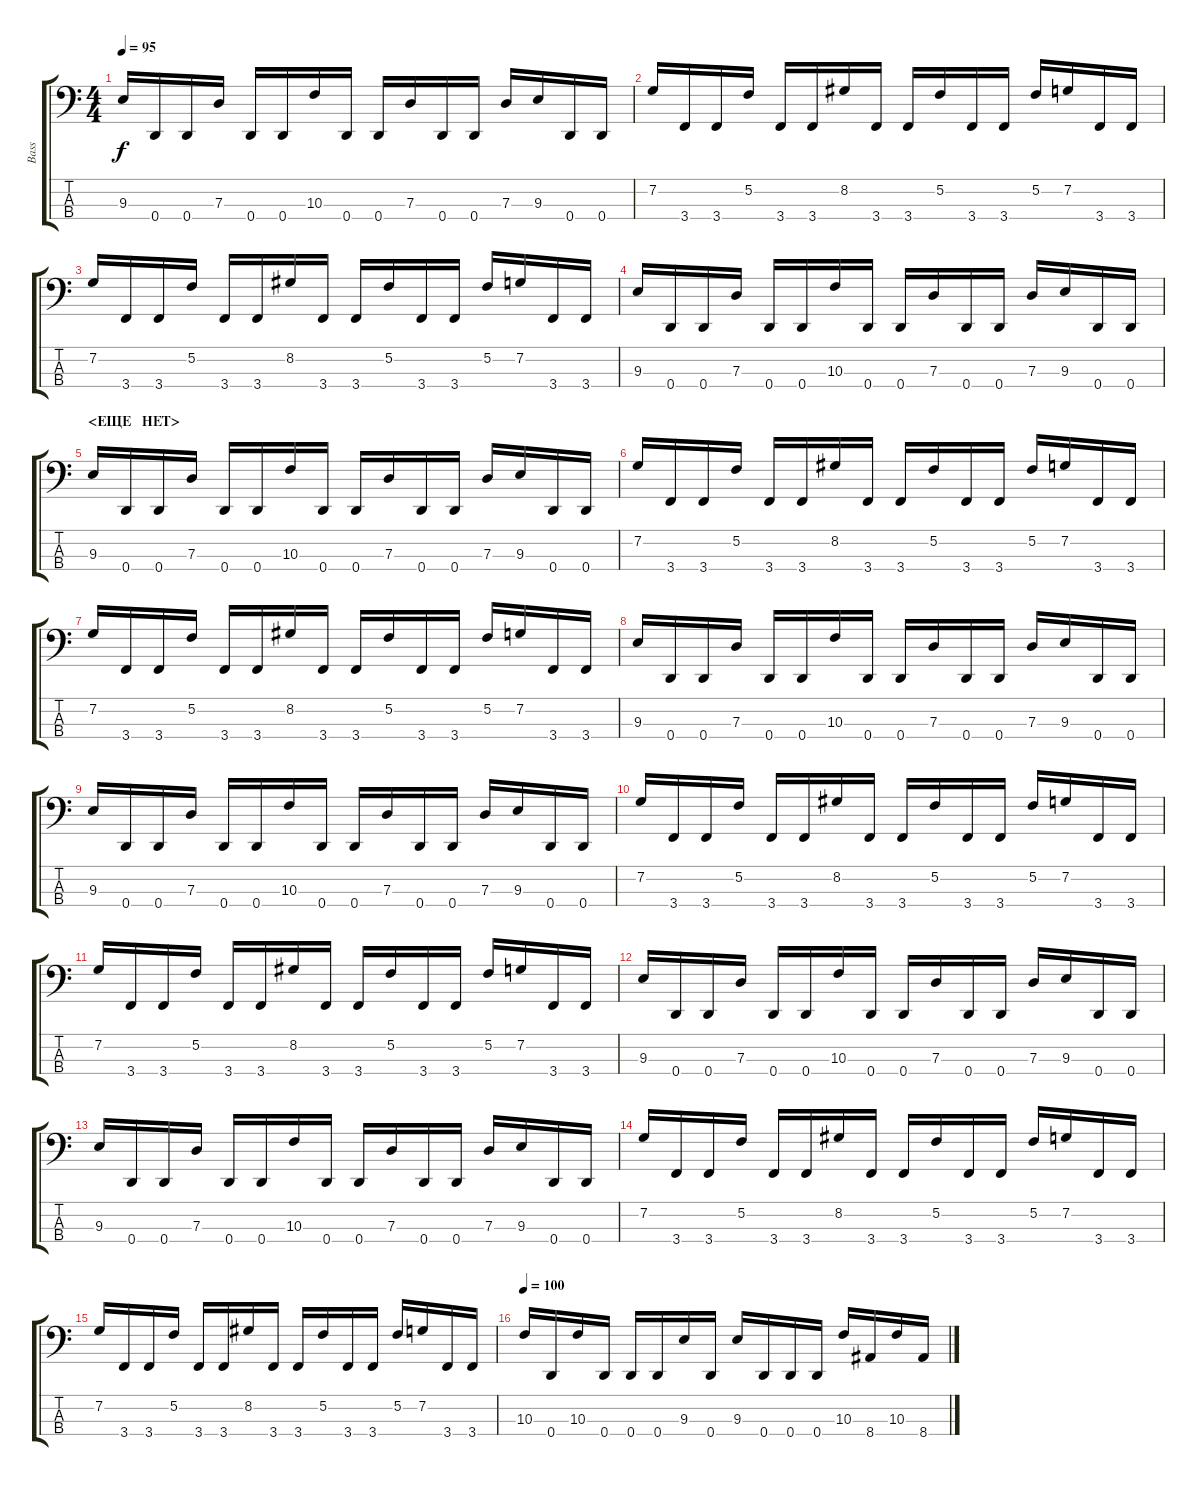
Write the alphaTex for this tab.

\track ("Bass" "Bass") {instrument electricbasspick}
\staff {score tabs}
\tuning (F2 C2 G1 D1) {hide}
\ts (4 4)
\tempo 95
\clef f4
\ks c
9.3.16{dy f} 0.4.16 0.4.16 7.3.16 0.4.16 0.4.16 10.3.16 0.4.16 0.4.16 7.3.16 0.4.16 0.4.16 7.3.16 9.3.16 0.4.16 0.4.16 |
7.2.16 3.4.16 3.4.16 5.2.16 3.4.16 3.4.16 8.2.16 3.4.16 3.4.16 5.2.16 3.4.16 3.4.16 5.2.16 7.2.16 3.4.16 3.4.16 |
7.2.16 3.4.16 3.4.16 5.2.16 3.4.16 3.4.16 8.2.16 3.4.16 3.4.16 5.2.16 3.4.16 3.4.16 5.2.16 7.2.16 3.4.16 3.4.16 |
9.3.16 0.4.16 0.4.16 7.3.16 0.4.16 0.4.16 10.3.16 0.4.16 0.4.16 7.3.16 0.4.16 0.4.16 7.3.16 9.3.16 0.4.16 0.4.16 |
\section ("" "<ЕЩЕ   НЕТ>")
9.3.16 0.4.16 0.4.16 7.3.16 0.4.16 0.4.16 10.3.16 0.4.16 0.4.16 7.3.16 0.4.16 0.4.16 7.3.16 9.3.16 0.4.16 0.4.16 |
7.2.16 3.4.16 3.4.16 5.2.16 3.4.16 3.4.16 8.2.16 3.4.16 3.4.16 5.2.16 3.4.16 3.4.16 5.2.16 7.2.16 3.4.16 3.4.16 |
7.2.16 3.4.16 3.4.16 5.2.16 3.4.16 3.4.16 8.2.16 3.4.16 3.4.16 5.2.16 3.4.16 3.4.16 5.2.16 7.2.16 3.4.16 3.4.16 |
9.3.16 0.4.16 0.4.16 7.3.16 0.4.16 0.4.16 10.3.16 0.4.16 0.4.16 7.3.16 0.4.16 0.4.16 7.3.16 9.3.16 0.4.16 0.4.16 |
9.3.16 0.4.16 0.4.16 7.3.16 0.4.16 0.4.16 10.3.16 0.4.16 0.4.16 7.3.16 0.4.16 0.4.16 7.3.16 9.3.16 0.4.16 0.4.16 |
7.2.16 3.4.16 3.4.16 5.2.16 3.4.16 3.4.16 8.2.16 3.4.16 3.4.16 5.2.16 3.4.16 3.4.16 5.2.16 7.2.16 3.4.16 3.4.16 |
7.2.16 3.4.16 3.4.16 5.2.16 3.4.16 3.4.16 8.2.16 3.4.16 3.4.16 5.2.16 3.4.16 3.4.16 5.2.16 7.2.16 3.4.16 3.4.16 |
9.3.16 0.4.16 0.4.16 7.3.16 0.4.16 0.4.16 10.3.16 0.4.16 0.4.16 7.3.16 0.4.16 0.4.16 7.3.16 9.3.16 0.4.16 0.4.16 |
9.3.16 0.4.16 0.4.16 7.3.16 0.4.16 0.4.16 10.3.16 0.4.16 0.4.16 7.3.16 0.4.16 0.4.16 7.3.16 9.3.16 0.4.16 0.4.16 |
7.2.16 3.4.16 3.4.16 5.2.16 3.4.16 3.4.16 8.2.16 3.4.16 3.4.16 5.2.16 3.4.16 3.4.16 5.2.16 7.2.16 3.4.16 3.4.16 |
7.2.16 3.4.16 3.4.16 5.2.16 3.4.16 3.4.16 8.2.16 3.4.16 3.4.16 5.2.16 3.4.16 3.4.16 5.2.16 7.2.16 3.4.16 3.4.16 |
\section ("" "")
\tempo 100
10.3.16 0.4.16 10.3.16 0.4.16 0.4.16 0.4.16 9.3.16 0.4.16 9.3.16 0.4.16 0.4.16 0.4.16 10.3.16 8.4.16 10.3.16 8.4.16
